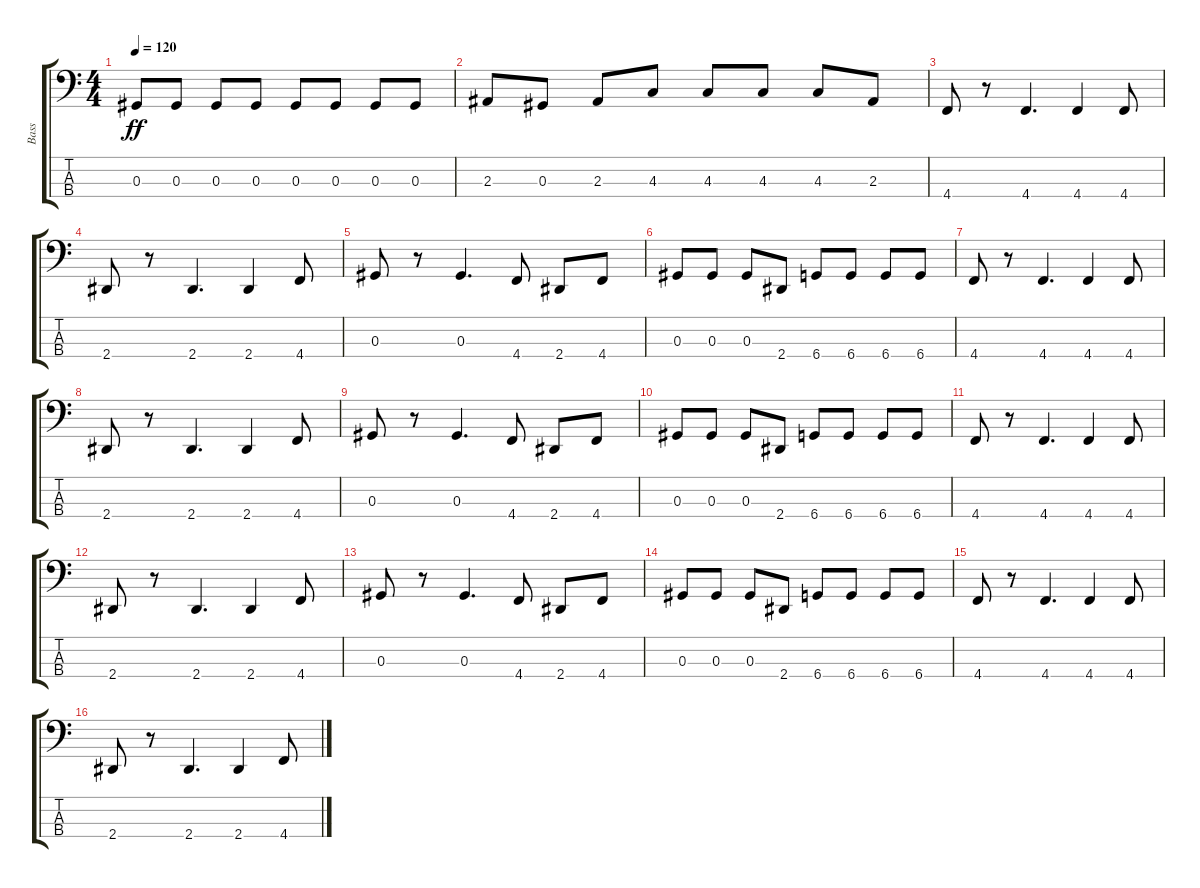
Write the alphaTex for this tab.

\track ("Bass" "Bass") {instrument electricbasspick}
\staff {score tabs}
\tuning (Gb2 Db2 Ab1 Db1) {hide}
\ts (4 4)
\tempo 120
\clef f4
\ks c
0.3.8{dy ff} 0.3.8 0.3.8 0.3.8 0.3.8 0.3.8 0.3.8 0.3.8 |
2.3.8 0.3.8 2.3.8 4.3.8 4.3.8 4.3.8 4.3.8 2.3.8 |
4.4.8 r.8 4.4.4{d} 4.4.4 4.4.8 |
2.4.8 r.8 2.4.4{d} 2.4.4 4.4.8 |
0.3.8 r.8 0.3.4{d} 4.4.8 2.4.8 4.4.8 |
0.3.8 0.3.8 0.3.8 2.4.8 6.4.8 6.4.8 6.4.8 6.4.8 |
4.4.8 r.8 4.4.4{d} 4.4.4 4.4.8 |
2.4.8 r.8 2.4.4{d} 2.4.4 4.4.8 |
0.3.8 r.8 0.3.4{d} 4.4.8 2.4.8 4.4.8 |
0.3.8 0.3.8 0.3.8 2.4.8 6.4.8 6.4.8 6.4.8 6.4.8 |
4.4.8 r.8 4.4.4{d} 4.4.4 4.4.8 |
2.4.8 r.8 2.4.4{d} 2.4.4 4.4.8 |
0.3.8 r.8 0.3.4{d} 4.4.8 2.4.8 4.4.8 |
0.3.8 0.3.8 0.3.8 2.4.8 6.4.8 6.4.8 6.4.8 6.4.8 |
4.4.8 r.8 4.4.4{d} 4.4.4 4.4.8 |
2.4.8 r.8 2.4.4{d} 2.4.4 4.4.8
